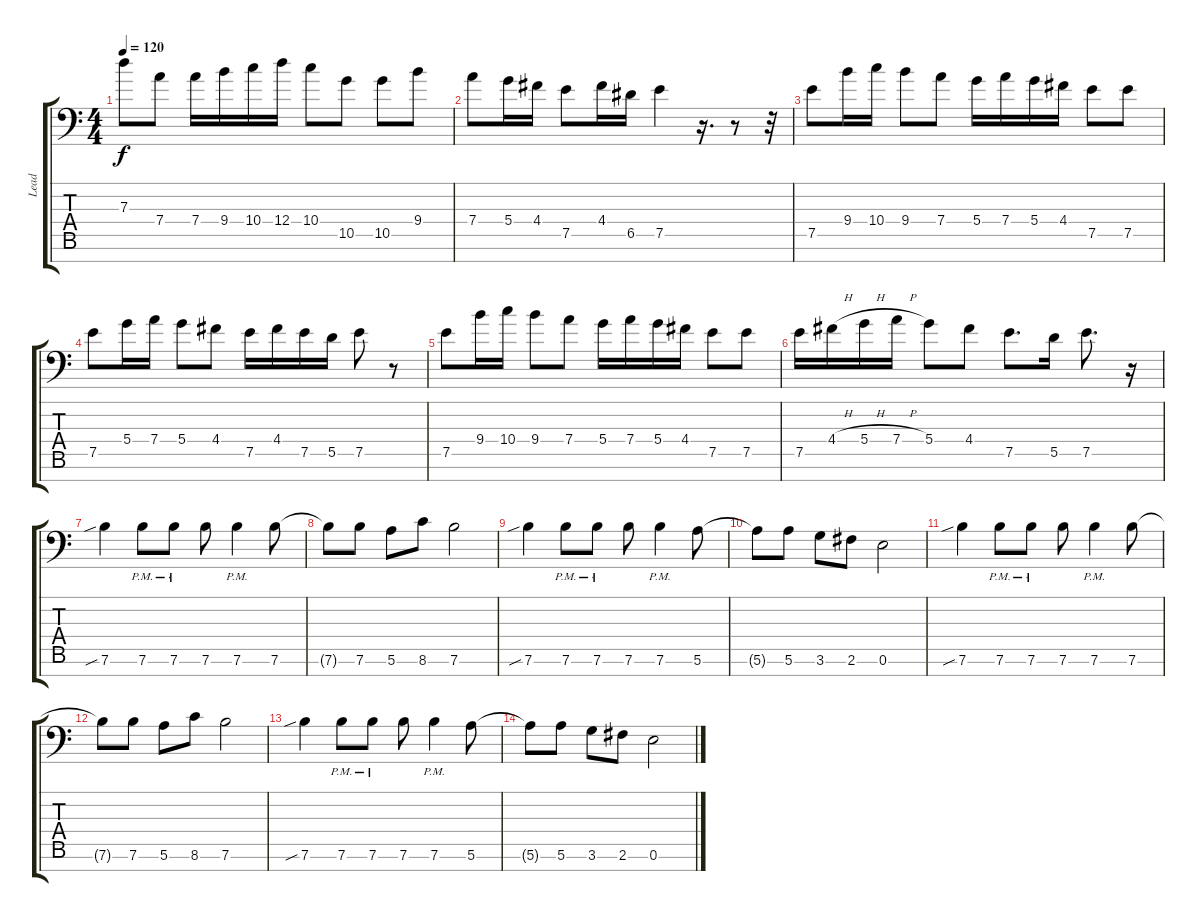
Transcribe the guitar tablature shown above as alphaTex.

\track ("Lead" "Lead") {instrument distortionguitar}
\staff {score tabs}
\tuning (E4 B3 G3 D3 A2 E2 A1) {hide}
\ts (4 4)
\tempo 120
\clef f4
\ks c
7.3.8{dy f} 7.4.8 7.4.16 9.4.16 10.4.16 12.4.16 10.4.8 10.5.8 10.5.8 9.4.8 |
7.4.8 5.4.16 4.4.16 7.5.8 4.4.16 6.5.16 7.5.4 r.16{d} r.8 r.32 |
7.5.8 9.4.16 10.4.16 9.4.8 7.4.8 5.4.16 7.4.16 5.4.16 4.4.16 7.5.8 7.5.8 |
7.5.8 5.4.16 7.4.16 5.4.8 4.4.8 7.5.16 4.4.16 7.5.16 5.5.16 7.5.8 r.8 |
7.5.8 9.4.16 10.4.16 9.4.8 7.4.8 5.4.16 7.4.16 5.4.16 4.4.16 7.5.8 7.5.8 |
7.5.16 4.4{h}.16 5.4{h}.16 7.4{h}.16 5.4.8 4.4.8 7.5.8{d} 5.5.16 7.5.8{d} r.16 |
7.6{sib}.4 7.6{pm}.8 7.6{pm}.8 7.6.8 7.6{pm}.4 7.6.8 |
7.6{t}.8 7.6.8 5.6.8 8.6.8 7.6.2 |
7.6{sib}.4 7.6{pm}.8 7.6{pm}.8 7.6.8 7.6{pm}.4 5.6.8 |
5.6{t}.8 5.6.8 3.6.8 2.6.8 0.6.2 |
7.6{sib}.4 7.6{pm}.8 7.6{pm}.8 7.6.8 7.6{pm}.4 7.6.8 |
7.6{t}.8 7.6.8 5.6.8 8.6.8 7.6.2 |
7.6{sib}.4 7.6{pm}.8 7.6{pm}.8 7.6.8 7.6{pm}.4 5.6.8 |
5.6{t}.8 5.6.8 3.6.8 2.6.8 0.6.2
